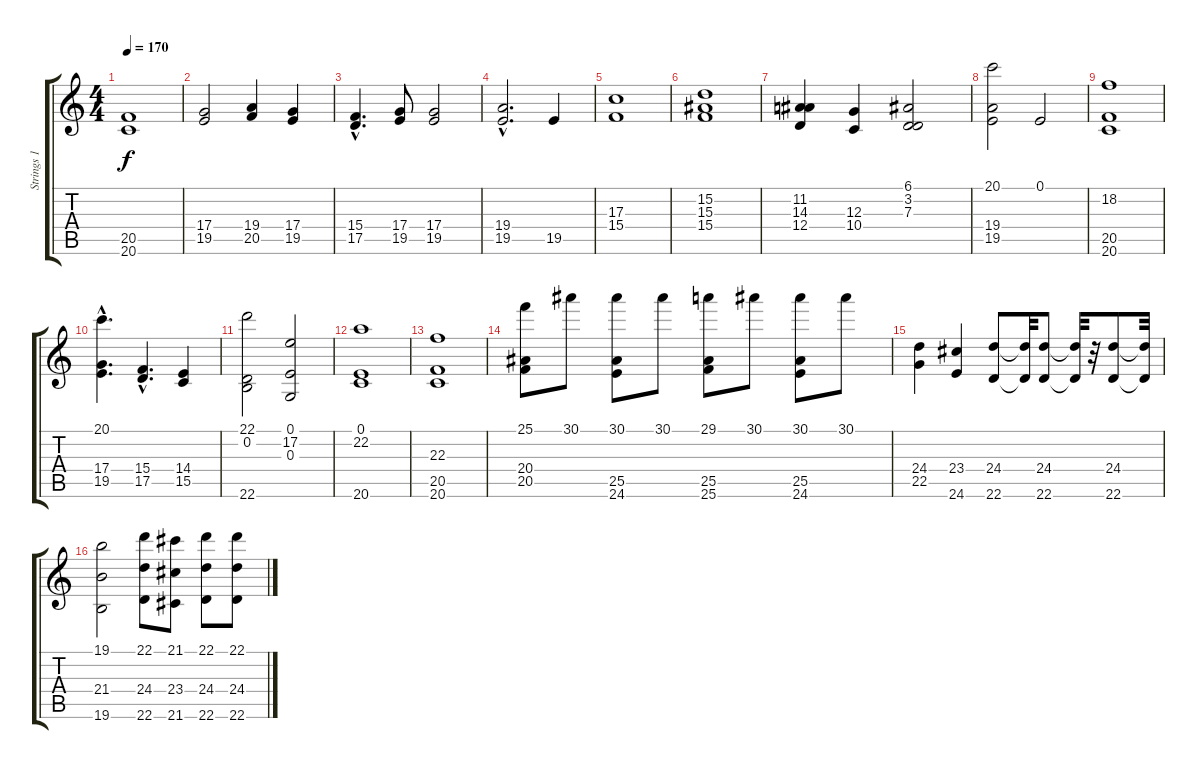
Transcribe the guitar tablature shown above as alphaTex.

\track ("Strings 1" "Strings 1") {instrument stringensemble1}
\staff {score tabs}
\tuning (E4 B3 G3 D3 A2 E2) {hide}
\ts (4 4)
\tempo 170
\clef g2
\ks c
(20.5 20.6).1{dy f} |
(17.4 19.5).2 (19.4 20.5).4 (17.4 19.5).4 |
(15.4{hac} 17.5{hac}).4{d} (17.4 19.5).8 (17.4 19.5).2 |
(19.4{hac} 19.5{hac}).2{d} 19.5.4 |
(17.3 15.4).1 |
(15.2 15.3 15.4).1 |
(11.2 14.3 12.4).4 (12.3 10.4).4 (6.1 3.2 7.3).2 |
(20.1 19.4 19.5).2 0.1.2 |
(18.2 20.5 20.6).1 |
(20.1 17.4{hac} 19.5{hac}).4{d} (15.4{hac} 17.5{hac}).4{d} (14.4 15.5).4 |
(22.1 0.2 22.6).2 (0.1 17.2 0.3).2 |
(0.1 22.2 20.6).1 |
(22.3 20.5 20.6).1 |
(25.1 20.4 20.5).8 30.1.8 (30.1 25.5 24.6).8 30.1.8 (29.1 25.5 25.6).8 30.1.8 (30.1 25.5 24.6).8 30.1.8 |
(24.4 22.5).4 (23.4 24.6).4 (24.4 22.6).8 (24.4{t} 22.6{t}).32 (24.4 22.6).8 (24.4{t} 22.6{t}).32 r.32 (24.4 22.6).8 (24.4{t} 22.6{t}).32 |
(19.1 21.4 19.6).2 (22.1 24.4 22.6).8 (21.1 23.4 21.6).8 (22.1 24.4 22.6).8 (22.1 24.4 22.6).8
